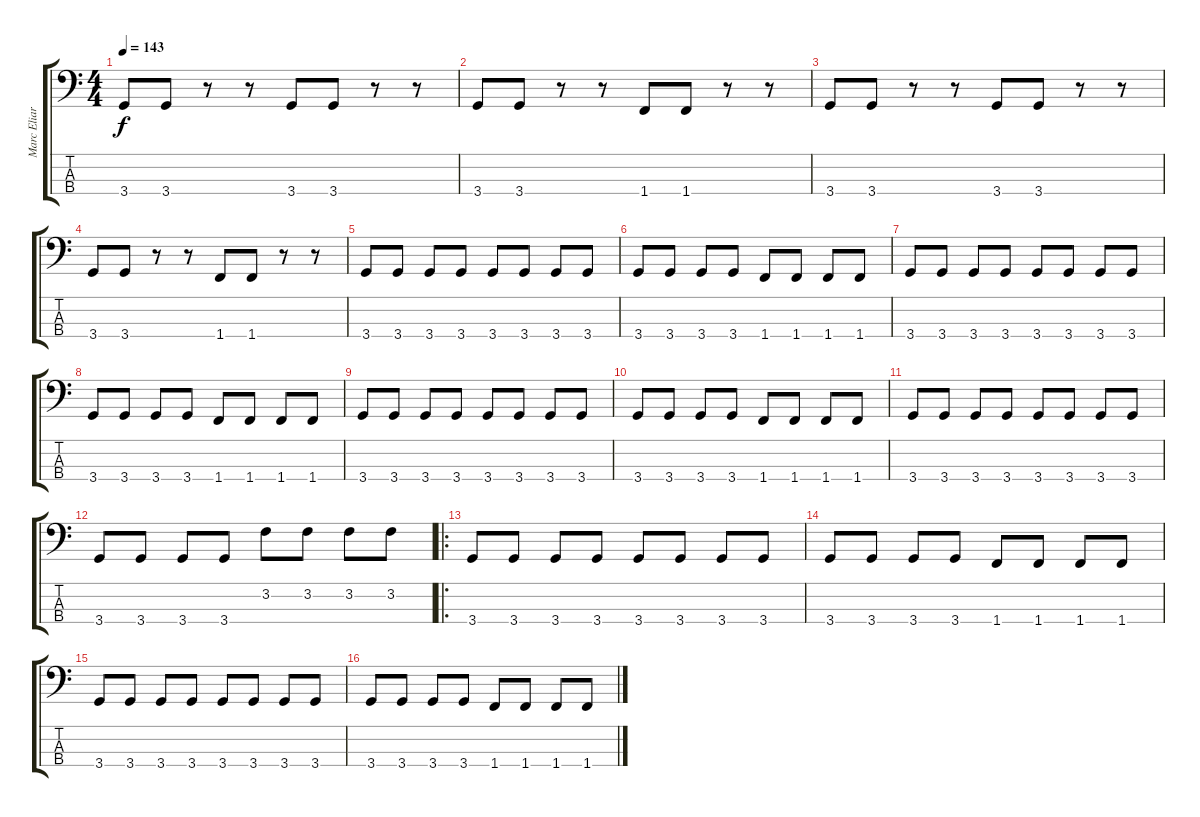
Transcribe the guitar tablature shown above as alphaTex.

\track ("Marc Eliard" "Marc Eliar") {instrument electricbasspick}
\staff {score tabs}
\tuning (G2 D2 A1 E1) {hide}
\ts (4 4)
\tempo 143
\clef f4
\ks c
3.4.8{dy f} 3.4.8 r.8 r.8 3.4.8 3.4.8 r.8 r.8 |
3.4.8 3.4.8 r.8 r.8 1.4.8 1.4.8 r.8 r.8 |
3.4.8 3.4.8 r.8 r.8 3.4.8 3.4.8 r.8 r.8 |
3.4.8 3.4.8 r.8 r.8 1.4.8 1.4.8 r.8 r.8 |
3.4.8 3.4.8 3.4.8 3.4.8 3.4.8 3.4.8 3.4.8 3.4.8 |
3.4.8 3.4.8 3.4.8 3.4.8 1.4.8 1.4.8 1.4.8 1.4.8 |
3.4.8 3.4.8 3.4.8 3.4.8 3.4.8 3.4.8 3.4.8 3.4.8 |
3.4.8 3.4.8 3.4.8 3.4.8 1.4.8 1.4.8 1.4.8 1.4.8 |
3.4.8 3.4.8 3.4.8 3.4.8 3.4.8 3.4.8 3.4.8 3.4.8 |
3.4.8 3.4.8 3.4.8 3.4.8 1.4.8 1.4.8 1.4.8 1.4.8 |
3.4.8 3.4.8 3.4.8 3.4.8 3.4.8 3.4.8 3.4.8 3.4.8 |
3.4.8 3.4.8 3.4.8 3.4.8 3.2.8 3.2.8 3.2.8 3.2.8 |
\ro
3.4.8 3.4.8 3.4.8 3.4.8 3.4.8 3.4.8 3.4.8 3.4.8 |
3.4.8 3.4.8 3.4.8 3.4.8 1.4.8 1.4.8 1.4.8 1.4.8 |
3.4.8 3.4.8 3.4.8 3.4.8 3.4.8 3.4.8 3.4.8 3.4.8 |
3.4.8 3.4.8 3.4.8 3.4.8 1.4.8 1.4.8 1.4.8 1.4.8
